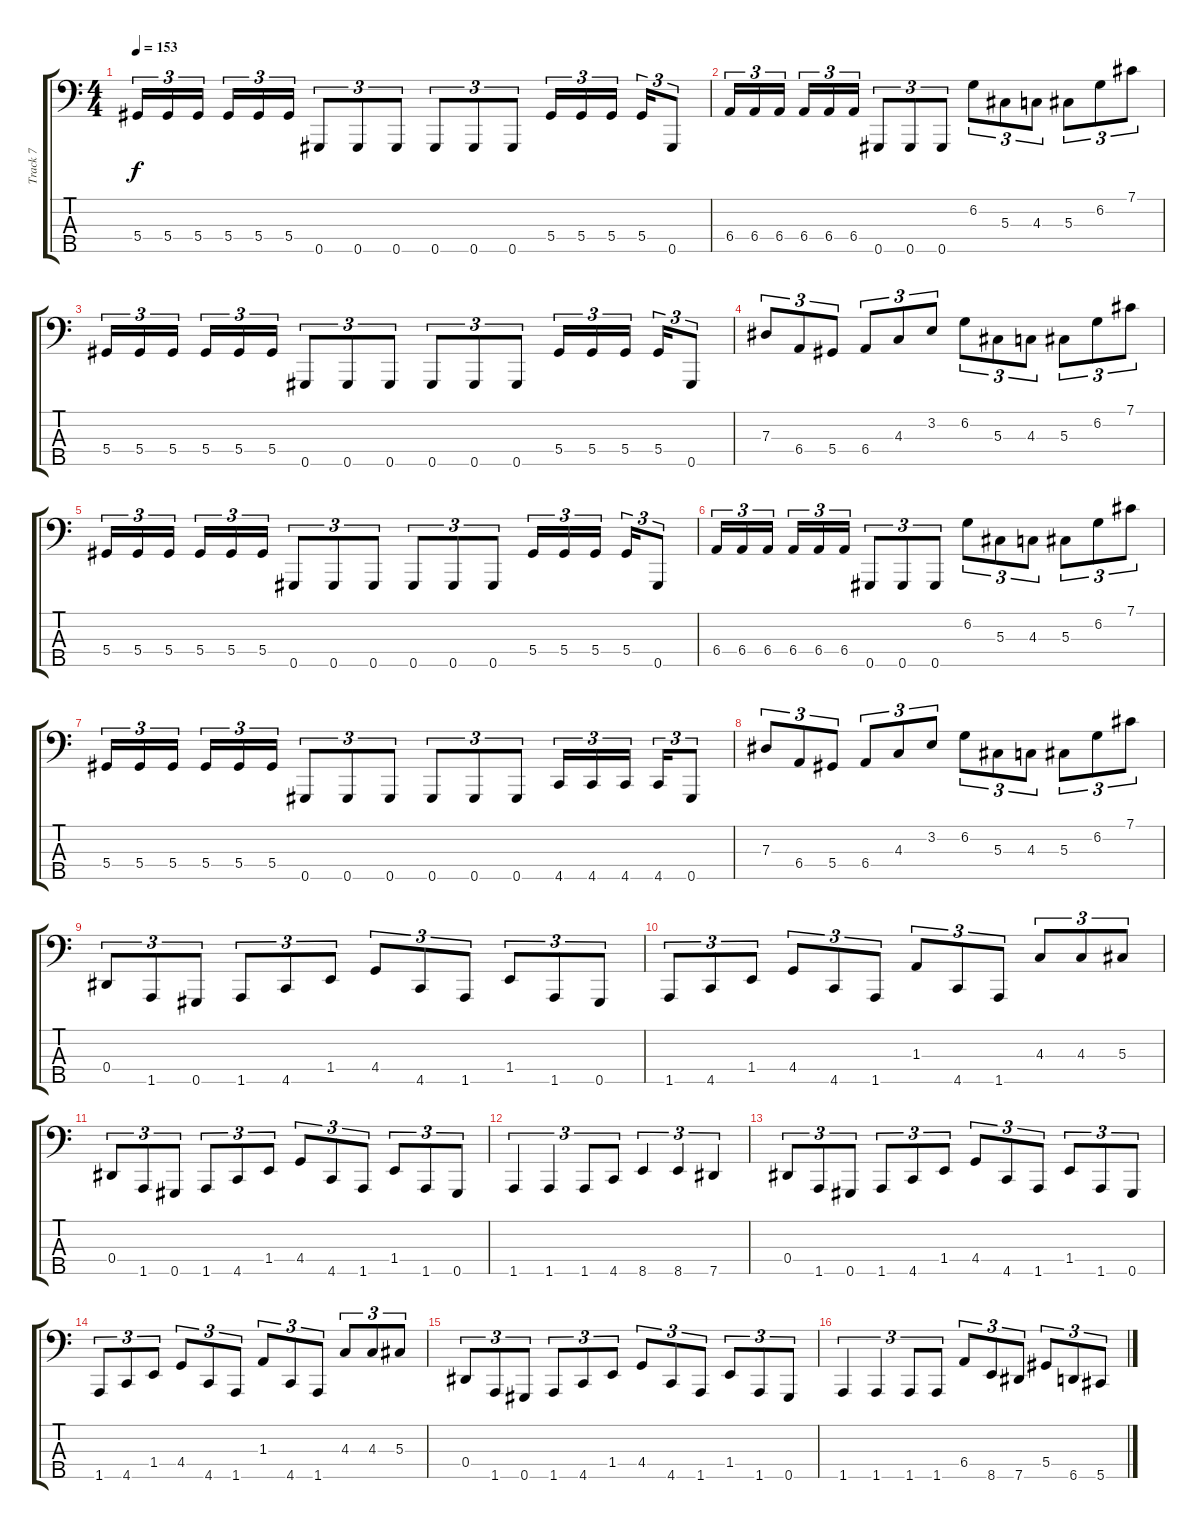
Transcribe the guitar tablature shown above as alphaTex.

\track ("Track 7" "Track 7") {instrument electricbassfinger}
\staff {score tabs}
\tuning (Gb2 Db2 Ab1 Eb1 Ab0) {hide}
\ts (4 4)
\tempo 153
\clef f4
\ks c
5.4.16{tu (3 2) dy f} 5.4.16{tu (3 2)} 5.4.16{tu (3 2) beam splitsecondary} 5.4.16{tu (3 2)} 5.4.16{tu (3 2)} 5.4.16{tu (3 2)} 0.5.8{tu (3 2)} 0.5.8{tu (3 2)} 0.5.8{tu (3 2)} 0.5.8{tu (3 2)} 0.5.8{tu (3 2)} 0.5.8{tu (3 2)} 5.4.16{tu (3 2)} 5.4.16{tu (3 2)} 5.4.16{tu (3 2) beam splitsecondary} 5.4.16{tu (3 2)} 0.5.8{tu (3 2)} |
6.4.16{tu (3 2)} 6.4.16{tu (3 2)} 6.4.16{tu (3 2) beam splitsecondary} 6.4.16{tu (3 2)} 6.4.16{tu (3 2)} 6.4.16{tu (3 2)} 0.5.8{tu (3 2)} 0.5.8{tu (3 2)} 0.5.8{tu (3 2)} 6.2.8{tu (3 2)} 5.3.8{tu (3 2)} 4.3.8{tu (3 2)} 5.3.8{tu (3 2)} 6.2.8{tu (3 2)} 7.1.8{tu (3 2)} |
5.4.16{tu (3 2)} 5.4.16{tu (3 2)} 5.4.16{tu (3 2) beam splitsecondary} 5.4.16{tu (3 2)} 5.4.16{tu (3 2)} 5.4.16{tu (3 2)} 0.5.8{tu (3 2)} 0.5.8{tu (3 2)} 0.5.8{tu (3 2)} 0.5.8{tu (3 2)} 0.5.8{tu (3 2)} 0.5.8{tu (3 2)} 5.4.16{tu (3 2)} 5.4.16{tu (3 2)} 5.4.16{tu (3 2) beam splitsecondary} 5.4.16{tu (3 2)} 0.5.8{tu (3 2)} |
7.3.8{tu (3 2)} 6.4.8{tu (3 2)} 5.4.8{tu (3 2)} 6.4.8{tu (3 2)} 4.3.8{tu (3 2)} 3.2.8{tu (3 2)} 6.2.8{tu (3 2)} 5.3.8{tu (3 2)} 4.3.8{tu (3 2)} 5.3.8{tu (3 2)} 6.2.8{tu (3 2)} 7.1.8{tu (3 2)} |
5.4.16{tu (3 2)} 5.4.16{tu (3 2)} 5.4.16{tu (3 2) beam splitsecondary} 5.4.16{tu (3 2)} 5.4.16{tu (3 2)} 5.4.16{tu (3 2)} 0.5.8{tu (3 2)} 0.5.8{tu (3 2)} 0.5.8{tu (3 2)} 0.5.8{tu (3 2)} 0.5.8{tu (3 2)} 0.5.8{tu (3 2)} 5.4.16{tu (3 2)} 5.4.16{tu (3 2)} 5.4.16{tu (3 2) beam splitsecondary} 5.4.16{tu (3 2)} 0.5.8{tu (3 2)} |
6.4.16{tu (3 2)} 6.4.16{tu (3 2)} 6.4.16{tu (3 2) beam splitsecondary} 6.4.16{tu (3 2)} 6.4.16{tu (3 2)} 6.4.16{tu (3 2)} 0.5.8{tu (3 2)} 0.5.8{tu (3 2)} 0.5.8{tu (3 2)} 6.2.8{tu (3 2)} 5.3.8{tu (3 2)} 4.3.8{tu (3 2)} 5.3.8{tu (3 2)} 6.2.8{tu (3 2)} 7.1.8{tu (3 2)} |
5.4.16{tu (3 2)} 5.4.16{tu (3 2)} 5.4.16{tu (3 2) beam splitsecondary} 5.4.16{tu (3 2)} 5.4.16{tu (3 2)} 5.4.16{tu (3 2)} 0.5.8{tu (3 2)} 0.5.8{tu (3 2)} 0.5.8{tu (3 2)} 0.5.8{tu (3 2)} 0.5.8{tu (3 2)} 0.5.8{tu (3 2)} 4.5.16{tu (3 2)} 4.5.16{tu (3 2)} 4.5.16{tu (3 2) beam splitsecondary} 4.5.16{tu (3 2)} 0.5.8{tu (3 2)} |
7.3.8{tu (3 2)} 6.4.8{tu (3 2)} 5.4.8{tu (3 2)} 6.4.8{tu (3 2)} 4.3.8{tu (3 2)} 3.2.8{tu (3 2)} 6.2.8{tu (3 2)} 5.3.8{tu (3 2)} 4.3.8{tu (3 2)} 5.3.8{tu (3 2)} 6.2.8{tu (3 2)} 7.1.8{tu (3 2)} |
0.4.8{tu (3 2)} 1.5.8{tu (3 2)} 0.5.8{tu (3 2)} 1.5.8{tu (3 2)} 4.5.8{tu (3 2)} 1.4.8{tu (3 2)} 4.4.8{tu (3 2)} 4.5.8{tu (3 2)} 1.5.8{tu (3 2)} 1.4.8{tu (3 2)} 1.5.8{tu (3 2)} 0.5.8{tu (3 2)} |
1.5.8{tu (3 2)} 4.5.8{tu (3 2)} 1.4.8{tu (3 2)} 4.4.8{tu (3 2)} 4.5.8{tu (3 2)} 1.5.8{tu (3 2)} 1.3.8{tu (3 2)} 4.5.8{tu (3 2)} 1.5.8{tu (3 2)} 4.3.8{tu (3 2)} 4.3.8{tu (3 2)} 5.3.8{tu (3 2)} |
0.4.8{tu (3 2)} 1.5.8{tu (3 2)} 0.5.8{tu (3 2)} 1.5.8{tu (3 2)} 4.5.8{tu (3 2)} 1.4.8{tu (3 2)} 4.4.8{tu (3 2)} 4.5.8{tu (3 2)} 1.5.8{tu (3 2)} 1.4.8{tu (3 2)} 1.5.8{tu (3 2)} 0.5.8{tu (3 2)} |
1.5.4{tu (3 2)} 1.5.4{tu (3 2)} 1.5.8{tu (3 2)} 4.5.8{tu (3 2)} 8.5.4{tu (3 2)} 8.5.4{tu (3 2)} 7.5.4{tu (3 2)} |
0.4.8{tu (3 2)} 1.5.8{tu (3 2)} 0.5.8{tu (3 2)} 1.5.8{tu (3 2)} 4.5.8{tu (3 2)} 1.4.8{tu (3 2)} 4.4.8{tu (3 2)} 4.5.8{tu (3 2)} 1.5.8{tu (3 2)} 1.4.8{tu (3 2)} 1.5.8{tu (3 2)} 0.5.8{tu (3 2)} |
1.5.8{tu (3 2)} 4.5.8{tu (3 2)} 1.4.8{tu (3 2)} 4.4.8{tu (3 2)} 4.5.8{tu (3 2)} 1.5.8{tu (3 2)} 1.3.8{tu (3 2)} 4.5.8{tu (3 2)} 1.5.8{tu (3 2)} 4.3.8{tu (3 2)} 4.3.8{tu (3 2)} 5.3.8{tu (3 2)} |
0.4.8{tu (3 2)} 1.5.8{tu (3 2)} 0.5.8{tu (3 2)} 1.5.8{tu (3 2)} 4.5.8{tu (3 2)} 1.4.8{tu (3 2)} 4.4.8{tu (3 2)} 4.5.8{tu (3 2)} 1.5.8{tu (3 2)} 1.4.8{tu (3 2)} 1.5.8{tu (3 2)} 0.5.8{tu (3 2)} |
1.5.4{tu (3 2)} 1.5.4{tu (3 2)} 1.5.8{tu (3 2)} 1.5.8{tu (3 2)} 6.4.8{tu (3 2)} 8.5.8{tu (3 2)} 7.5.8{tu (3 2)} 5.4.8{tu (3 2)} 6.5.8{tu (3 2)} 5.5.8{tu (3 2)}
